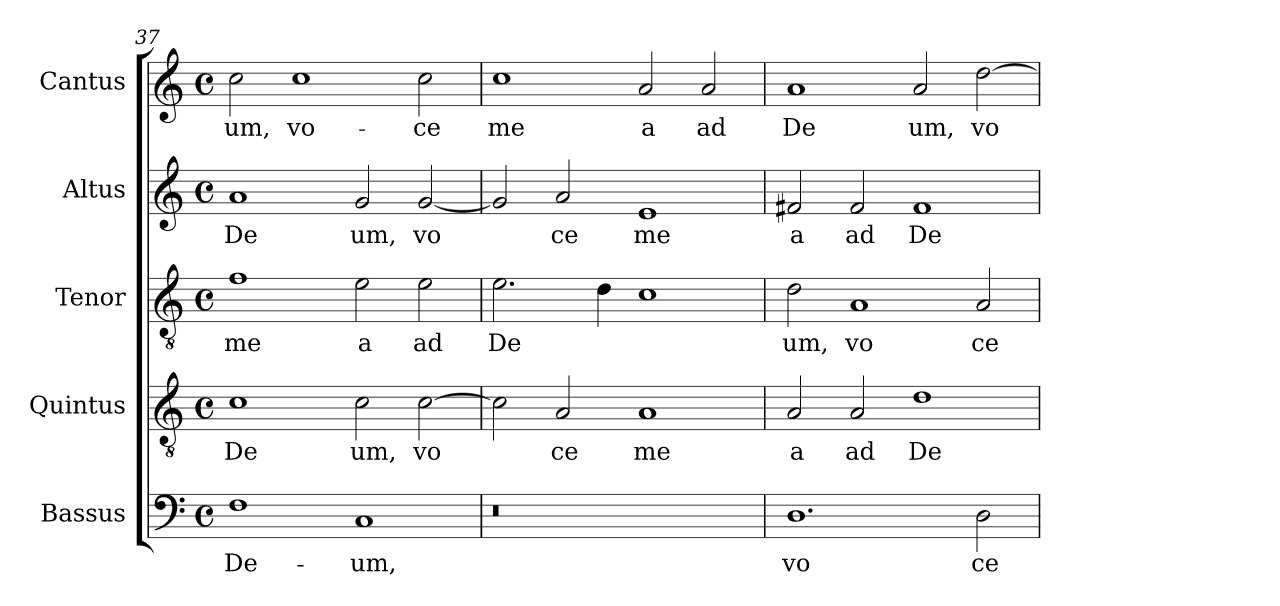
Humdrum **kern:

**kern	**text	**kern	**text	**kern	**text	**kern	**text	**kern	**text
*part5	*part5	*part4	*part4	*part3	*part3	*part2	*part2	*part1	*part1
*staff5	*staff5	*staff4	*staff4	*staff3	*staff3	*staff2	*staff2	*staff1	*staff1
*I"Bassus	*	*I"Quintus	*	*I"Tenor	*	*I"Altus	*	*I"Cantus	*
*clefF4	*	*clefGv2	*	*clefGv2	*	*clefG2	*	*clefG2	*
*M4/4	*	*M4/4	*	*M4/4	*	*M4/4	*	*M4/4	*
*met(c)	*	*met(c)	*	*met(c)	*	*met(c)	*	*met(c)	*
=37	=37	=37	=37	=37	=37	=37	=37	=37	=37
!	!LO:LY:b:cj	!	!LO:LY:b:cj	!	!LO:LY:b:cj	!	!LO:LY:b:cj	!	!LO:LY:b:cj
1F	De-	1c	De	1f	me	1a	De	2cc\	-um,
!	!	!	!	!	!	!	!	!	!LO:LY:b:cj
.	.	.	.	.	.	.	.	1cc	vo-
!	!LO:LY:b:cj	!	!LO:LY:b:cj	!	!LO:LY:b:cj	!	!LO:LY:b:cj	!	!
1C	-um,	2c\	um,	2e\	a	2g/	um,	.	.
!	!	!	!LO:LY:b:cj	!	!LO:LY:b:cj	!	!LO:LY:b:cj	!	!LO:LY:b:cj
.	.	[<2c\	vo	2e\	ad	[>2g/	vo	2cc\	-ce
!!LO:PB:g=z
=38	=38	=38	=38	=38	=38	=38	=38	=38	=38
!	!	!	!	!	!LO:LY:b	!	!	!	!LO:LY:b:cj
0r	.	2c\]	.	2.e\	De	2g/]	.	1cc	me
!	!	!	!LO:LY:b:cj	!	!	!	!LO:LY:b:cj	!	!
.	.	2A/	ce	.	.	2a/	ce	.	.
.	.	.	.	4d\	.	.	.	.	.
!	!	!	!LO:LY:b:cj	!	!	!	!LO:LY:b:cj	!	!LO:LY:b:cj
.	.	1A	me	1c	.	1e	me	2a/	a
!	!	!	!	!	!	!	!	!	!LO:LY:b:cj
.	.	.	.	.	.	.	.	2a/	ad
=39	=39	=39	=39	=39	=39	=39	=39	=39	=39
!	!LO:LY:b:cj	!	!LO:LY:b:cj	!	!LO:LY:b:cj	!	!LO:LY:b:cj	!	!LO:LY:b:cj
1.D	vo	2A/	a	2d\	um,	2f#X/	a	1a	De
!	!	!	!LO:LY:b:cj	!	!LO:LY:b:cj	!	!LO:LY:b:cj	!	!
.	.	2A/	ad	1A	vo	2f#/	ad	.	.
!	!	!	!LO:LY:b:cj	!	!	!	!LO:LY:b:cj	!	!LO:LY:b:cj
.	.	1d	De	.	.	1f#	De	2a/	um,
!	!LO:LY:b:cj	!	!	!	!LO:LY:b:cj	!	!	!	!LO:LY:b:cj
2D\	ce	.	.	2A/	ce	.	.	[>2dd\	vo
=	=	=	=	=	=	=	=	=	=
*-	*-	*-	*-	*-	*-	*-	*-	*-	*-
